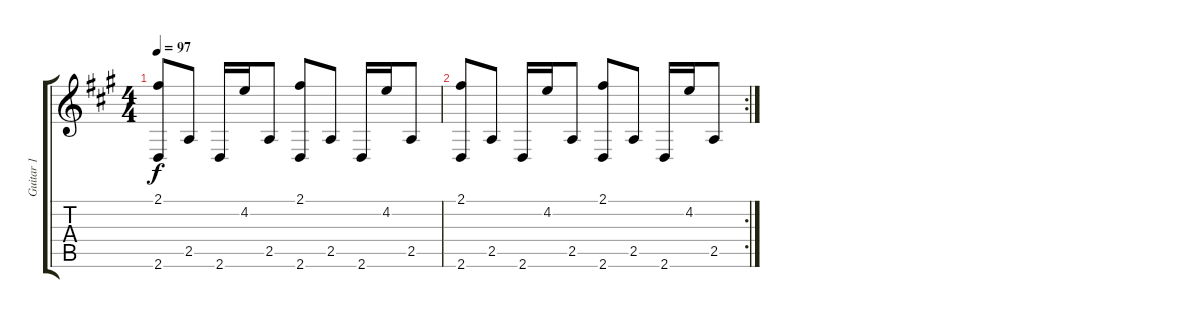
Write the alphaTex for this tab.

\track ("Guitar 1" "Guitar 1") {instrument acousticguitarnylon}
\staff {score tabs}
\tuning (E4 C4 G3 C3 G2 C2) {hide}
\ts (4 4)
\tempo 97
\clef g2
\ks a
(2.1 2.6).8{dy f} 2.5.8 2.6.16 4.2.16 2.5.8 (2.1 2.6).8 2.5.8 2.6.16 4.2.16 2.5.8 |
\rc 2
(2.1 2.6).8 2.5.8 2.6.16 4.2.16 2.5.8 (2.1 2.6).8 2.5.8 2.6.16 4.2.16 2.5.8
